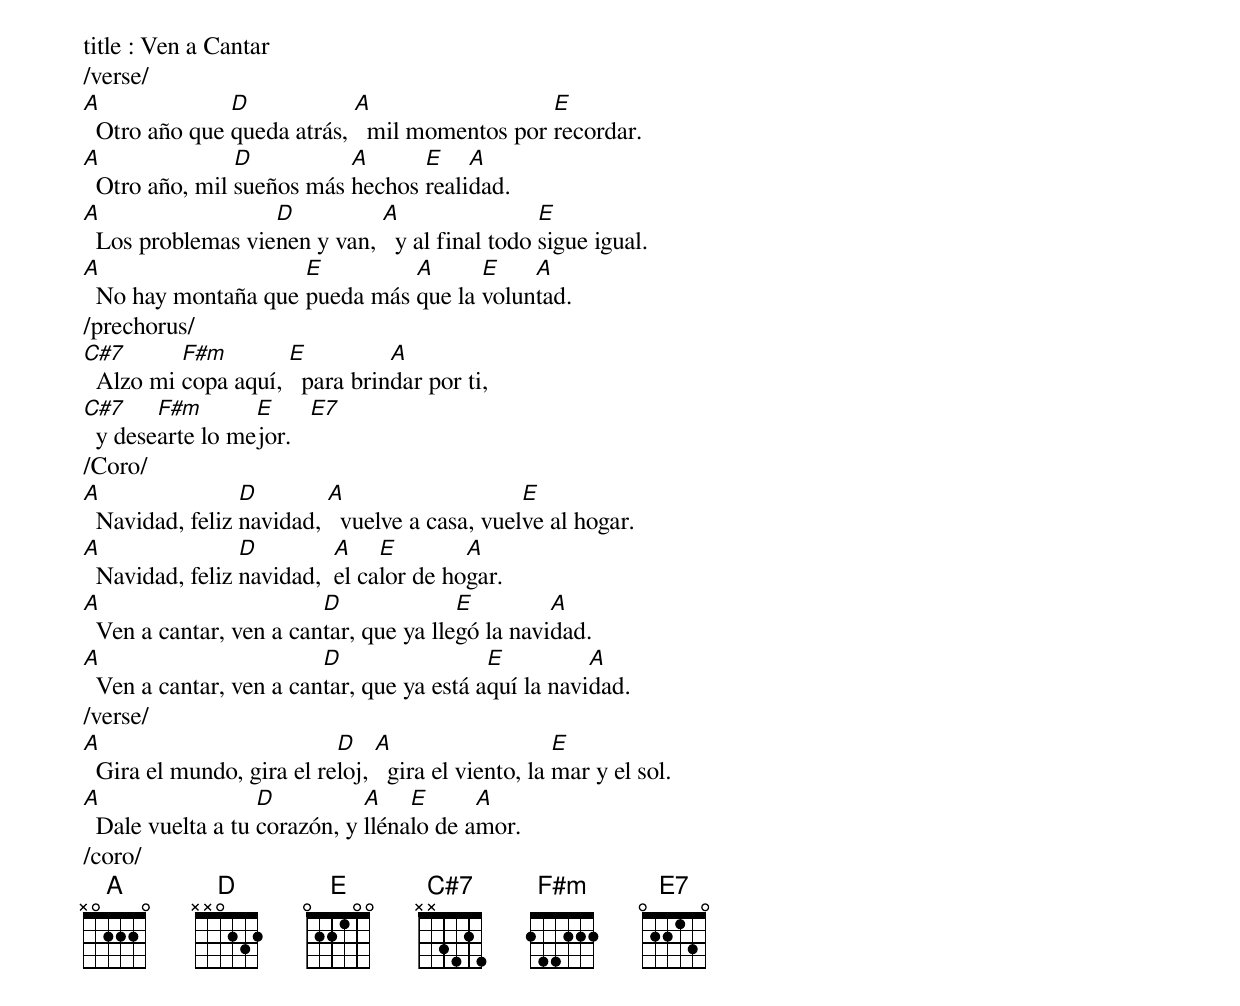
title : Ven a Cantar
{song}
/verse/
[A]  Otro año que [D]queda atrás, [A]  mil momentos por [E]recordar.
[A]  Otro año, mil [D]sueños más [A]hechos [E]reali[A]dad.
[A]  Los problemas vie[D]nen y van, [A]  y al final todo [E]sigue igual.
[A]  No hay montaña que [E]pueda más [A]que la [E]volun[A]tad.
/prechorus/
[C#7]  Alzo mi [F#m]copa aquí, [E]  para brin[A]dar por ti,
[C#7]  y dese[F#m]arte lo me[E]jor.   [E7]
/Coro/
[A]  Navidad, feliz [D]navidad, [A]  vuelve a casa, vuel[E]ve al hogar.
[A]  Navidad, feliz [D]navidad,  [A]el ca[E]lor de ho[A]gar.
[A]  Ven a cantar, ven a can[D]tar, que ya lle[E]gó la navi[A]dad.
[A]  Ven a cantar, ven a can[D]tar, que ya está a[E]quí la navi[A]dad.
/verse/
[A]  Gira el mundo, gira el re[D]loj, [A]  gira el viento, la [E]mar y el sol.
[A]  Dale vuelta a tu [D]corazón, y [A]lléna[E]lo de a[A]mor.
/coro/
